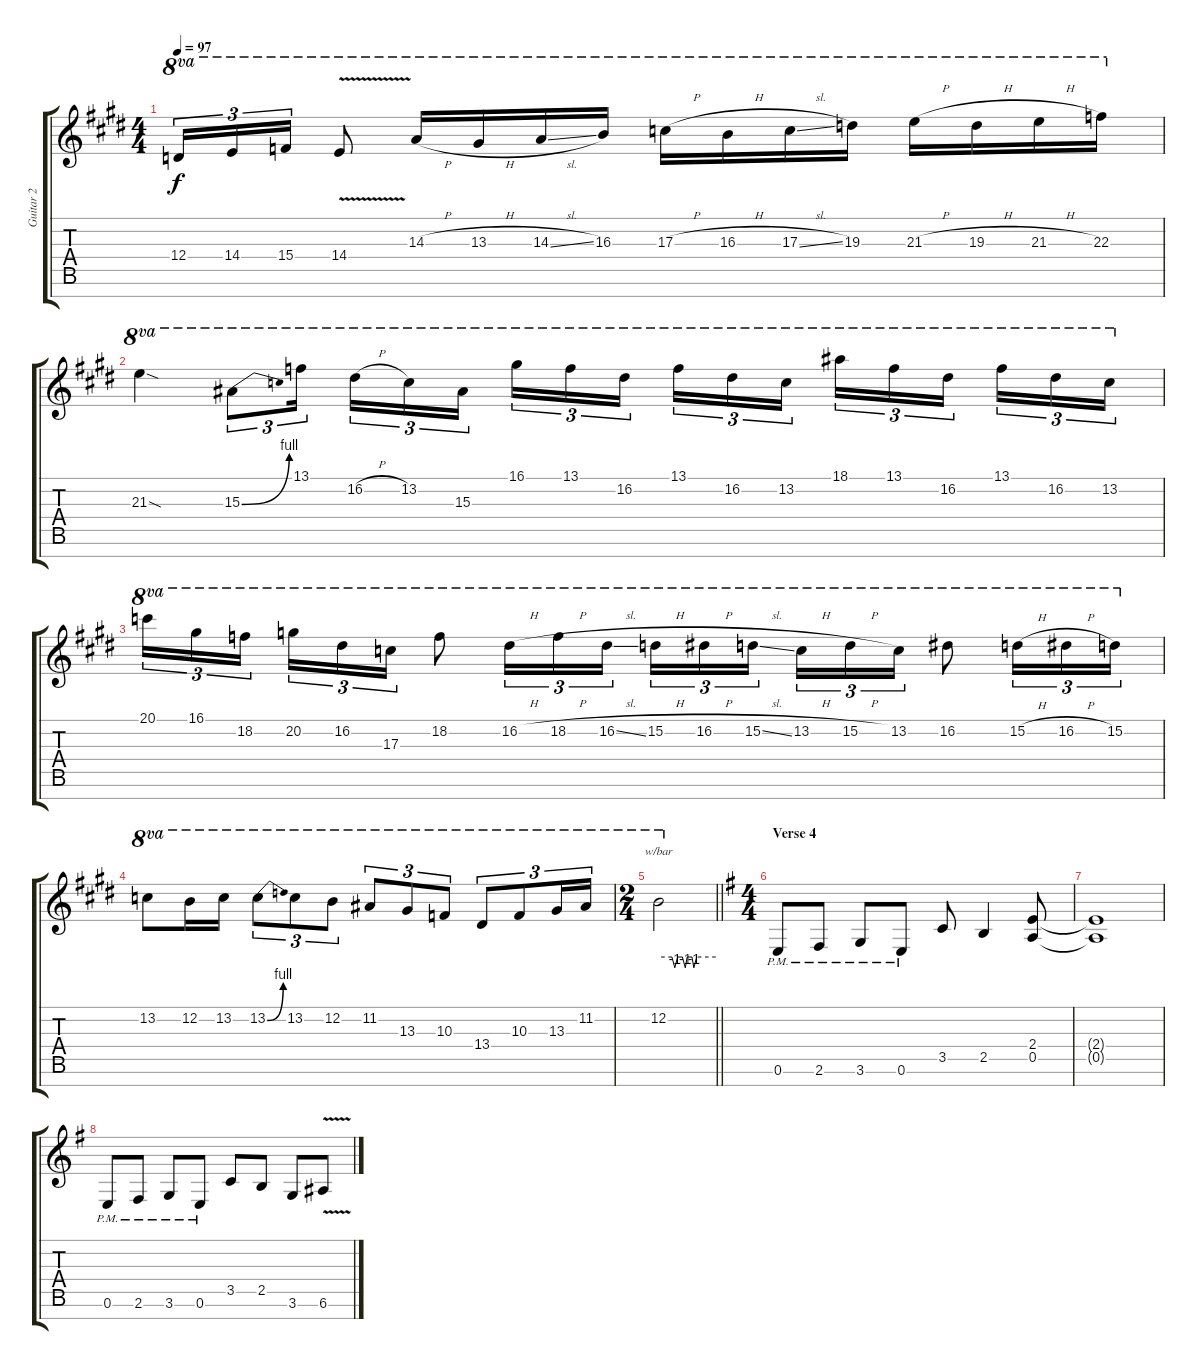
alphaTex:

\track ("Guitar 2" "Guitar 2") {instrument distortionguitar}
\staff {score tabs}
\tuning (E4 B3 G3 D3 A2 E2 B1) {hide}
\ts (4 4)
\tempo 97
\clef g2
\ks c#minor
12.4.16{tu (3 2) ot 8va dy f} 14.4.16{tu (3 2) ot 8va} 15.4.16{tu (3 2) ot 8va} 14.4{v}.8{ot 8va} 14.3{h}.16{ot 8va} 13.3{h}.16{ot 8va} 14.3{sl}.16{ot 8va} 16.3.16{ot 8va} 17.3{h}.16{ot 8va} 16.3{h}.16{ot 8va} 17.3{sl}.16{ot 8va} 19.3.16{ot 8va} 21.3{h}.16{ot 8va} 19.3{h}.16{ot 8va} 21.3{h}.16{ot 8va} 22.3.16{ot 8va} |
21.3{sod}.4{ot 8va} 15.3{be (bend 0 0 60 4)}.8{tu (3 2) ot 8va} 13.1.16{tu (3 2) ot 8va beam splitsecondary} 16.2{h}.16{tu (3 2) ot 8va} 13.2.16{tu (3 2) ot 8va} 15.3.16{tu (3 2) ot 8va} 16.1.16{tu (3 2) ot 8va} 13.1.16{tu (3 2) ot 8va} 16.2.16{tu (3 2) ot 8va beam splitsecondary} 13.1.16{tu (3 2) ot 8va} 16.2.16{tu (3 2) ot 8va} 13.2.16{tu (3 2) ot 8va} 18.1.16{tu (3 2) ot 8va} 13.1.16{tu (3 2) ot 8va} 16.2.16{tu (3 2) ot 8va beam splitsecondary} 13.1.16{tu (3 2) ot 8va} 16.2.16{tu (3 2) ot 8va} 13.2.16{tu (3 2) ot 8va} |
20.1.16{tu (3 2) ot 8va} 16.1.16{tu (3 2) ot 8va} 18.2.16{tu (3 2) ot 8va beam splitsecondary} 20.2.16{tu (3 2) ot 8va} 16.2.16{tu (3 2) ot 8va} 17.3.16{tu (3 2) ot 8va} 18.2.8{ot 8va} 16.2{h}.16{tu (3 2) ot 8va} 18.2{h}.16{tu (3 2) ot 8va} 16.2{sl}.16{tu (3 2) ot 8va} 15.2{h}.16{tu (3 2) ot 8va} 16.2{h}.16{tu (3 2) ot 8va} 15.2{sl}.16{tu (3 2) ot 8va beam splitsecondary} 13.2{h}.16{tu (3 2) ot 8va} 15.2{h}.16{tu (3 2) ot 8va} 13.2.16{tu (3 2) ot 8va} 16.2.8{ot 8va} 15.2{h}.16{tu (3 2) ot 8va} 16.2{h}.16{tu (3 2) ot 8va} 15.2.16{tu (3 2) ot 8va} |
13.2.8{ot 8va} 12.2.16{ot 8va} 13.2.16{ot 8va} 13.2{be (bend 0 0 60 4)}.8{tu (3 2) ot 8va} 13.2.8{tu (3 2) ot 8va} 12.2.8{tu (3 2) ot 8va} 11.2.8{tu (3 2) ot 8va} 13.3.8{tu (3 2) ot 8va} 10.3.8{tu (3 2) ot 8va} 13.4.8{tu (3 2) ot 8va} 10.3.8{tu (3 2) ot 8va} 13.3.16{tu (3 2) ot 8va} 11.2.16{tu (3 2) ot 8va} |
\ts (2 4)
\barLineRight lightlight
12.2.2{tbe (custom default 0 0 14 0 17 -4 20 0 25 0 28 -4 30 0 35 0 37 -4 40 0 60 0) ot 8va} |
\ts (4 4)
\section ("" "Verse 4")
\ks eminor
0.6{pm}.8 2.6{pm}.8 3.6{pm}.8 0.6{pm}.8 3.5.8 2.5.4 (2.4 0.5).8 |
(2.4{t} 0.5{t}).1 |
0.6{pm}.8 2.6{pm}.8 3.6{pm}.8 0.6{pm}.8 3.5.8 2.5.8 3.6.8 6.6{v}.8
